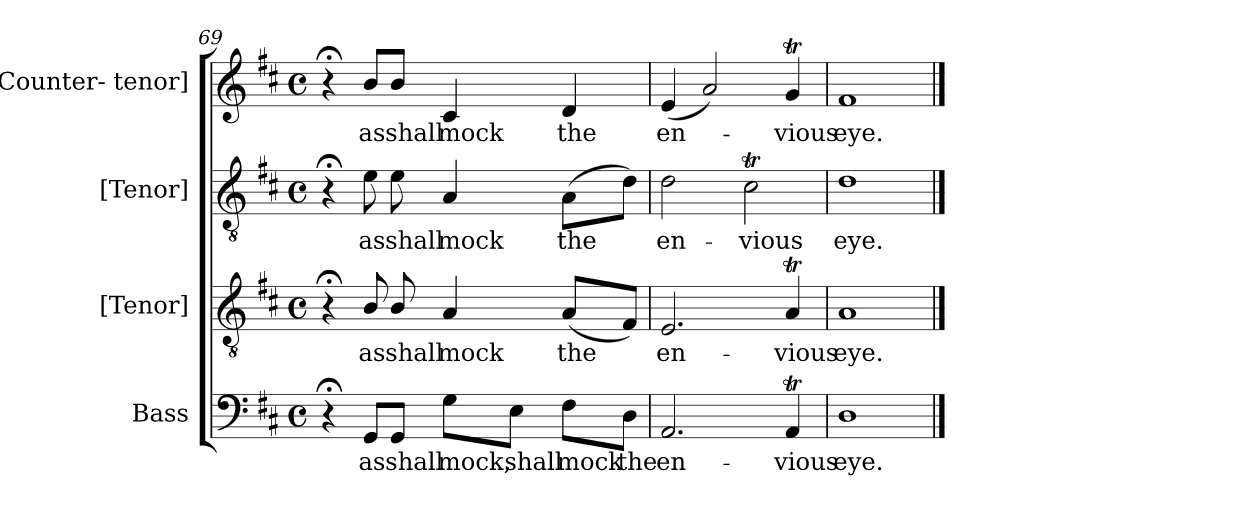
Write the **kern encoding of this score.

**kern	**text	**kern	**text	**kern	**text	**kern	**text
*part4	*part4	*part3	*part3	*part2	*part2	*part1	*part1
*staff4	*staff4	*staff3	*staff3	*staff2	*staff2	*staff1	*staff1
*I"Bass	*	*I"[Tenor]	*	*I"[Tenor]	*	*I"[Counter- tenor]	*
*I'B.	*	*I'T.	*	*I'T.	*	*	*
*clefF4	*	*clefGv2	*	*clefGv2	*	*clefG2	*
*	*	*ITrd7c12	*	*ITrd7c12	*	*	*
*k[f#c#]	*	*k[f#c#]	*	*k[f#c#]	*	*k[f#c#]	*
*D:	*	*D:	*	*D:	*	*D:	*
*M4/4	*	*M4/4	*	*M4/4	*	*M4/4	*
*met(c)	*	*met(c)	*	*met(c)	*	*met(c)	*
=69	=69	=69	=69	=69	=69	=69	=69
4r;	.	4r;	.	4r;	.	4r;	.
!	!LO:LY:b:color=#000000	!	!	!	!	!	!
!	!	!	!LO:LY:b:color=#000000	!	!	!	!
!	!	!	!	!	!LO:LY:b:color=#000000	!	!
!	!	!	!	!	!	!	!LO:LY:b:color=#000000
8GGi/L	as	8BBi/	as	8Ei\	as	8bi/L	as
!	!LO:LY:b:color=#000000	!	!	!	!	!	!
!	!	!	!LO:LY:b:color=#000000	!	!	!	!
!	!	!	!	!	!LO:LY:b:color=#000000	!	!
!	!	!	!	!	!	!	!LO:LY:b:color=#000000
8GGi/J	shall	8BBi/	shall	8Ei\	shall	8bi/J	shall
!	!LO:LY:b:color=#000000	!	!	!	!	!	!
!	!	!	!LO:LY:b:color=#000000	!	!	!	!
!	!	!	!	!	!LO:LY:b:color=#000000	!	!
!	!	!	!	!	!	!	!LO:LY:b:color=#000000
8Gi\L	mock,	4AAi/	mock	4AAi/	mock	4c#i/	mock
!	!LO:LY:b:color=#000000	!	!	!	!	!	!
8Ei\J	shall	.	.	.	.	.	.
!	!LO:LY:b:color=#000000	!	!	!	!	!	!
!	!	!	!LO:LY:b:color=#000000	!	!	!	!
!	!	!	!	!	!LO:LY:b:color=#000000	!	!
!	!	!	!	!	!	!	!LO:LY:b:color=#000000
8F#i\L	mock	(8AAi/L	the	(8AAi\L	the	4di/	the
!	!LO:LY:b:color=#000000	!	!	!	!	!	!
8Di\J	the	8FF#i/J)	.	8Di\J)	.	.	.
=70	=70	=70	=70	=70	=70	=70	=70
!	!LO:LY:b:color=#000000	!	!	!	!	!	!
!	!	!	!LO:LY:b:color=#000000	!	!	!	!
!	!	!	!	!	!LO:LY:b:color=#000000	!	!
!	!	!	!	!	!	!	!LO:LY:b:color=#000000
2.AAi/	en-	2.EEi/	en-	2Di\	en-	(4ei/	en-
.	.	.	.	.	.	2ai/)	.
!	!	!	!	!	!LO:LY:b:color=#000000	!	!
.	.	.	.	2C#ti\	-vious	.	.
!	!LO:LY:b:color=#000000	!	!	!	!	!	!
!	!	!	!LO:LY:b:color=#000000	!	!	!	!
!	!	!	!	!	!	!	!LO:LY:b:color=#000000
4AATi/	-vious	4AATi/	-vious	.	.	4gTi/	-vious
=71	=71	=71	=71	=71	=71	=71	=71
!	!LO:LY:b:color=#000000	!	!	!	!	!	!
!	!	!	!LO:LY:b:color=#000000	!	!	!	!
!	!	!	!	!	!LO:LY:b:color=#000000	!	!
!	!	!	!	!	!	!	!LO:LY:b:color=#000000
1Di	eye.	1AAi	eye.	1Di	eye.	1f#i	eye.
==	==	==	==	==	==	==	==
*-	*-	*-	*-	*-	*-	*-	*-
